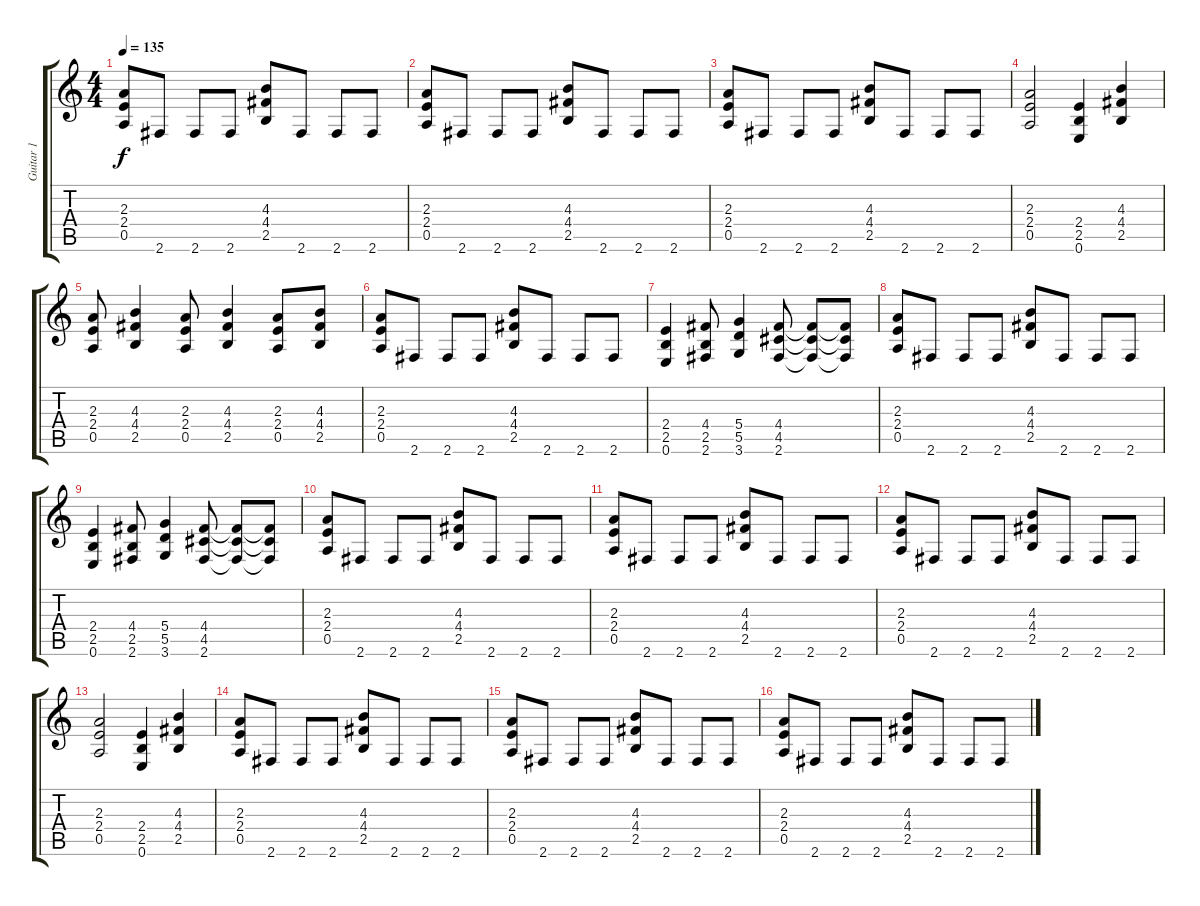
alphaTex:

\track ("Guitar 1" "Guitar 1") {instrument distortionguitar}
\staff {score tabs}
\tuning (E4 B3 G3 D3 A2 E2) {hide}
\ts (4 4)
\tempo 135
\clef g2
\ks c
(2.3 2.4 0.5).8{dy f} 2.6.8 2.6.8 2.6.8 (4.3 4.4 2.5).8 2.6.8 2.6.8 2.6.8 |
(2.3 2.4 0.5).8 2.6.8 2.6.8 2.6.8 (4.3 4.4 2.5).8 2.6.8 2.6.8 2.6.8 |
(2.3 2.4 0.5).8 2.6.8 2.6.8 2.6.8 (4.3 4.4 2.5).8 2.6.8 2.6.8 2.6.8 |
(2.3 2.4 0.5).2 (2.4 2.5 0.6).4 (4.3 4.4 2.5).4 |
(2.3 2.4 0.5).8 (4.3 4.4 2.5).4 (2.3 2.4 0.5).8 (4.3 4.4 2.5).4 (2.3 2.4 0.5).8 (4.3 4.4 2.5).8 |
(2.3 2.4 0.5).8 2.6.8 2.6.8 2.6.8 (4.3 4.4 2.5).8 2.6.8 2.6.8 2.6.8 |
(2.4 2.5 0.6).4 (4.4 2.5 2.6).8 (5.4 5.5 3.6).4 (4.4 4.5 2.6).8 (4.4{t} 4.5{t} 2.6{t}).8 (4.4{t} 4.5{t} 2.6{t}).8 |
(2.3 2.4 0.5).8 2.6.8 2.6.8 2.6.8 (4.3 4.4 2.5).8 2.6.8 2.6.8 2.6.8 |
(2.4 2.5 0.6).4 (4.4 2.5 2.6).8 (5.4 5.5 3.6).4 (4.4 4.5 2.6).8 (4.4{t} 4.5{t} 2.6{t}).8 (4.4{t} 4.5{t} 2.6{t}).8 |
(2.3 2.4 0.5).8 2.6.8 2.6.8 2.6.8 (4.3 4.4 2.5).8 2.6.8 2.6.8 2.6.8 |
(2.3 2.4 0.5).8 2.6.8 2.6.8 2.6.8 (4.3 4.4 2.5).8 2.6.8 2.6.8 2.6.8 |
(2.3 2.4 0.5).8 2.6.8 2.6.8 2.6.8 (4.3 4.4 2.5).8 2.6.8 2.6.8 2.6.8 |
(2.3 2.4 0.5).2 (2.4 2.5 0.6).4 (4.3 4.4 2.5).4 |
(2.3 2.4 0.5).8 2.6.8 2.6.8 2.6.8 (4.3 4.4 2.5).8 2.6.8 2.6.8 2.6.8 |
(2.3 2.4 0.5).8 2.6.8 2.6.8 2.6.8 (4.3 4.4 2.5).8 2.6.8 2.6.8 2.6.8 |
(2.3 2.4 0.5).8 2.6.8 2.6.8 2.6.8 (4.3 4.4 2.5).8 2.6.8 2.6.8 2.6.8
